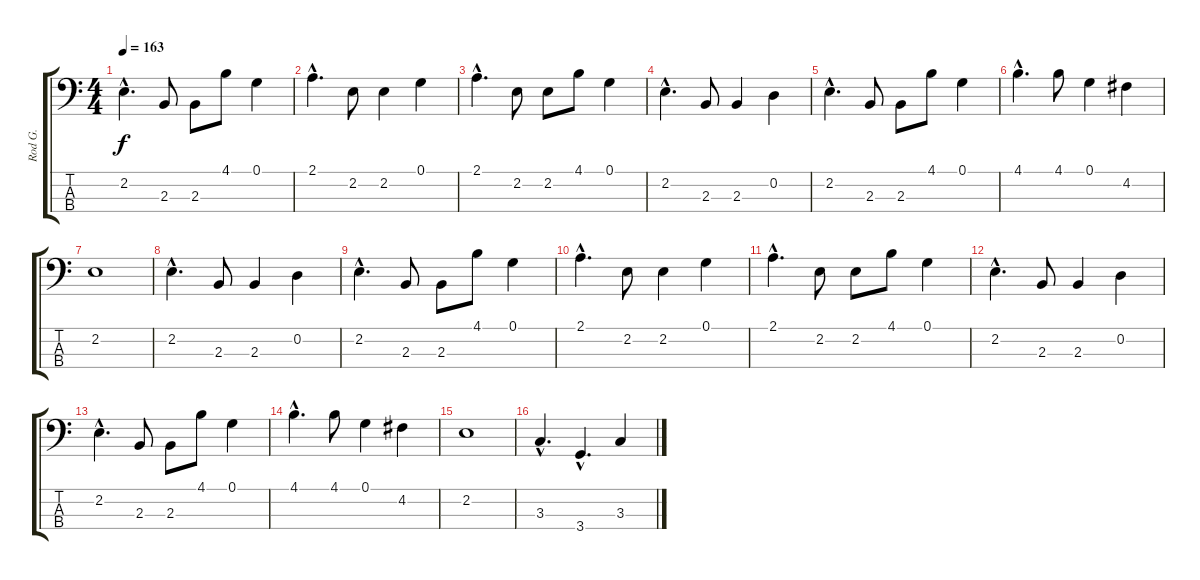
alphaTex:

\track ("Rod G." "Rod G.") {instrument electricbassfinger}
\staff {score tabs}
\tuning (G2 D2 A1 E1) {hide}
\ts (4 4)
\tempo 163
\clef f4
\ks c
2.2{hac}.4{d dy f} 2.3.8 2.3.8 4.1.8 0.1.4 |
2.1{hac}.4{d} 2.2.8 2.2.4 0.1.4 |
2.1{hac}.4{d} 2.2.8 2.2.8 4.1.8 0.1.4 |
2.2{hac}.4{d} 2.3.8 2.3.4 0.2.4 |
2.2{hac}.4{d} 2.3.8 2.3.8 4.1.8 0.1.4 |
4.1{hac}.4{d} 4.1.8 0.1.4 4.2.4 |
2.2.1 |
2.2{hac}.4{d} 2.3.8 2.3.4 0.2.4 |
2.2{hac}.4{d} 2.3.8 2.3.8 4.1.8 0.1.4 |
2.1{hac}.4{d} 2.2.8 2.2.4 0.1.4 |
2.1{hac}.4{d} 2.2.8 2.2.8 4.1.8 0.1.4 |
2.2{hac}.4{d} 2.3.8 2.3.4 0.2.4 |
2.2{hac}.4{d} 2.3.8 2.3.8 4.1.8 0.1.4 |
4.1{hac}.4{d} 4.1.8 0.1.4 4.2.4 |
2.2.1 |
3.3{hac}.4{d} 3.4{hac}.4{d} 3.3.4
